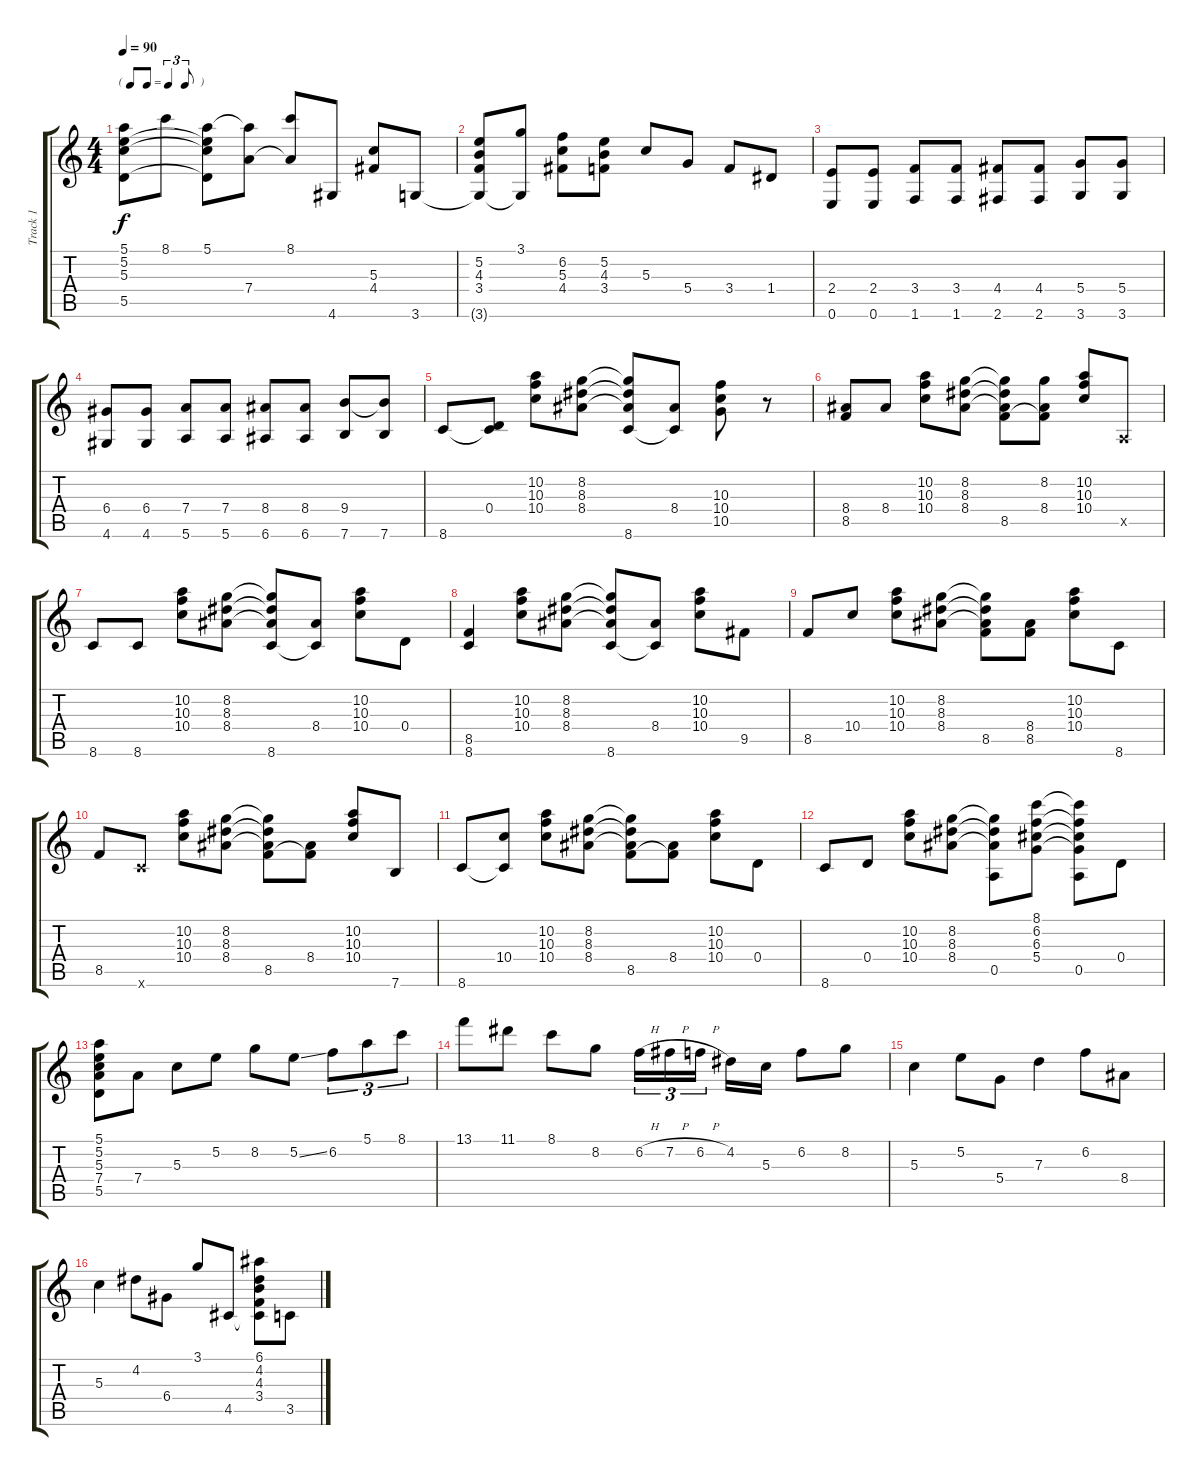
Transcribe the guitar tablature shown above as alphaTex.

\track ("Track 1" "Track 1") {instrument electricguitarjazz}
\staff {score tabs}
\tuning (E4 B3 G3 D3 A2 E2) {hide}
\ts (4 4)
\tf triplet8th
\tempo 90
\clef g2
\ks c
(5.1 5.2 5.3 5.5).8{dy f} 8.1.8 (5.1 5.2{t} 5.3{t} 5.5{t}).8 (5.1{t} 7.4).8 (8.1 7.4{t}).8 4.6.8 (5.3 4.4).8 3.6.8 |
(5.2 4.3 3.4 3.6{t}).8 (3.1 3.6{t}).8 (6.2 5.3 4.4).8 (5.2 4.3 3.4).8 5.3.8 5.4.8 3.4.8 1.4.8 |
(2.4 0.6).8 (2.4 0.6).8 (3.4 1.6).8 (3.4 1.6).8 (4.4 2.6).8 (4.4 2.6).8 (5.4 3.6).8 (5.4 3.6).8 |
(6.4 4.6).8 (6.4 4.6).8 (7.4 5.6).8 (7.4 5.6).8 (8.4 6.6).8 (8.4 6.6).8 (9.4 7.6).8 (9.4{t} 7.6).8 |
8.6.8 (0.4 8.6{t}).8 (10.2 10.3 10.4).8 (8.2 8.3 8.4).8 (8.2{t} 8.3{t} 8.4{t} 8.6).8 (8.4 8.6{t}).8 (10.3 10.4 10.5).8 r.8 |
(8.4 8.5).8 8.4.8 (10.2 10.3 10.4).8 (8.2 8.3 8.4).8 (8.2{t} 8.3{t} 8.4{t} 8.5).8 (8.2 8.4 8.5{t}).8 (10.2 10.3 10.4).8 0.5{x}.8 |
8.6.8 8.6.8 (10.2 10.3 10.4).8 (8.2 8.3 8.4).8 (8.2{t} 8.3{t} 8.4{t} 8.6).8 (8.4 8.6{t}).8 (10.2 10.3 10.4).8 0.4.8 |
(8.5 8.6).4 (10.2 10.3 10.4).8 (8.2 8.3 8.4).8 (8.2{t} 8.3{t} 8.4{t} 8.6).8 (8.4 8.6{t}).8 (10.2 10.3 10.4).8 9.5.8 |
8.5.8 10.4.8 (10.2 10.3 10.4).8 (8.2 8.3 8.4).8 (8.2{t} 8.3{t} 8.4{t} 8.5).8 (8.4 8.5).8 (10.2 10.3 10.4).8 8.6.8 |
8.5.8 8.6{x}.8 (10.2 10.3 10.4).8 (8.2 8.3 8.4).8 (8.2{t} 8.3{t} 8.4{t} 8.5).8 (8.4 8.5{t}).8 (10.2 10.3 10.4).8 7.6.8 |
8.6.8 (10.4 8.6{t}).8 (10.2 10.3 10.4).8 (8.2 8.3 8.4).8 (8.2{t} 8.3{t} 8.4{t} 8.5).8 (8.4 8.5{t}).8 (10.2 10.3 10.4).8 0.4.8 |
8.6.8 0.4.8 (10.2 10.3 10.4).8 (8.2 8.3 8.4).8 (8.2{t} 8.3{t} 8.4{t} 0.5).8 (8.1 6.2 6.3 5.4).8 (8.1{t} 6.2{t} 6.3{t} 5.4{t} 0.5).8 0.4.8 |
(5.1 5.2 5.3 7.4 5.5).8 7.4.8 5.3.8 5.2.8 8.2.8 5.2{ss}.8 6.2.8{tu (3 2)} 5.1.8{tu (3 2)} 8.1.8{tu (3 2)} |
13.1.8 11.1.8 8.1.8 8.2.8 6.2{h}.16{tu (3 2)} 7.2{h}.16{tu (3 2)} 6.2{h}.16{tu (3 2)} 4.2.16 5.3.16 6.2.8 8.2.8 |
5.3.4 5.2.8 5.4.8 7.3.4 6.2.8 8.4.8 |
5.3.4 4.2.8 6.4.8 3.1.8 4.5.8 (6.1 4.2 4.3 3.4 4.5{t}).8 3.5.8
